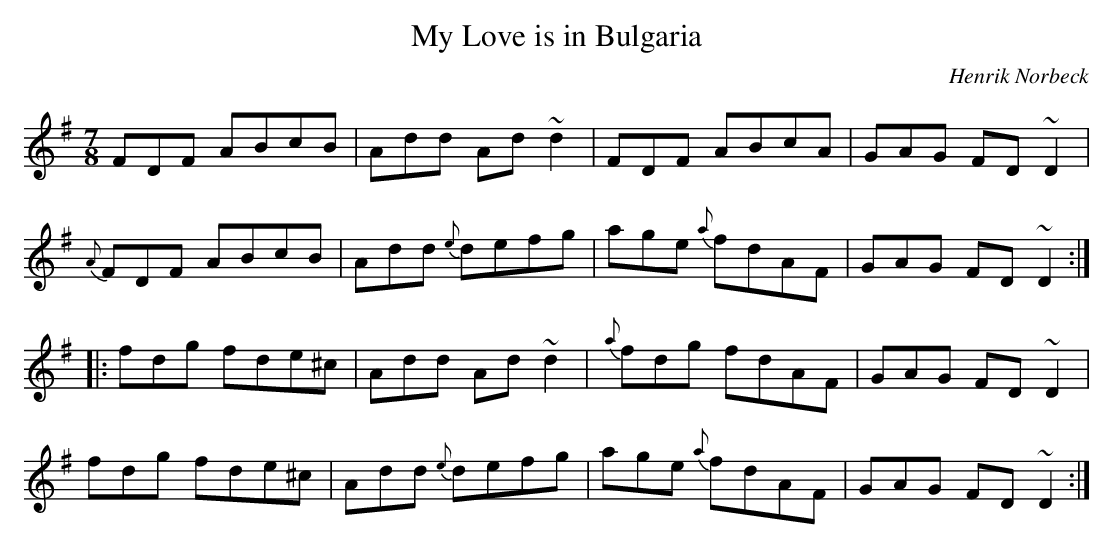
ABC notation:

X:1
T:My Love is in Bulgaria
M:7/8
L:1/8
C:Henrik Norbeck
K:Dmix
FDF ABcB|Add Ad~d2|FDF ABcA|GAG FD~D2|
{A}FDF ABcB|Add {e}defg|age {a}fdAF|GAG FD~D2:|
|:fdg fde^c|Add Ad~d2|{a}fdg fdAF|GAG FD~D2|
fdg fde^c|Add {e}defg|age {a}fdAF|GAG FD~D2:|
